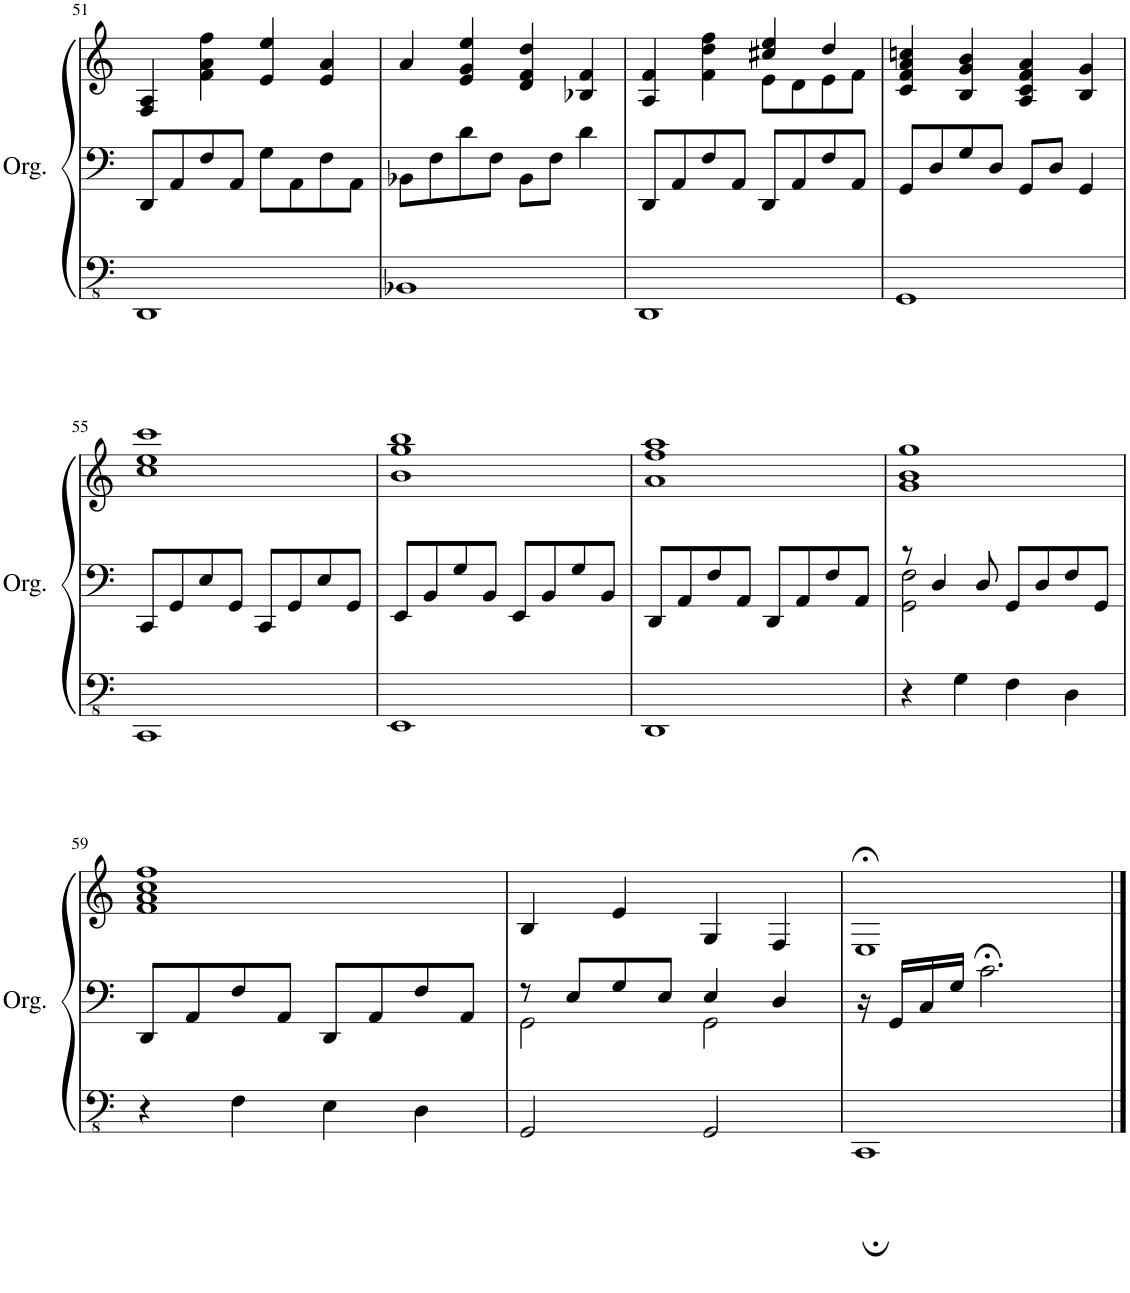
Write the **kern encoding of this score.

**kern	**kern	**kern
*part1	*part1	*part1
*staff3	*staff2	*staff1
*I"Organ	*	*
*I'Org.	*	*
!!LO:PB:g=z
*clefFv4	*clefF4	*clefG2
*k[]	*k[]	*k[]
*M4/4	*M4/4	*M4/4
=51	=51	=51
1DDD	8DD/L	4F/ 4A/
.	8AA/	.
.	8F/	4f\ 4a\ 4ff\
.	8AA/J	.
.	8G\L	4e/ 4ee/
.	8AA\	.
.	8F\	4e/ 4a/
.	8AA\J	.
=52	=52	=52
1BBB-X	8BB-X\L	4a/
.	8F\	.
.	8d\	4e/ 4g/ 4ee/
.	8F\J	.
.	8BB-\L	4d/ 4f/ 4dd/
.	8F\J	.
.	4d\	4B-X/ 4f/
=53	=53	=53
*	*	*^
1DDD	8DD/L	4A/ 4f/	2ryy
.	8AA/	.	.
.	8F/	4f\ 4dd\ 4ff\	.
.	8AA/J	.	.
.	8DD/L	4cc#X/ 4ee/	8e\L
.	8AA/	.	8d\
.	8F/	4dd/	8e\
.	8AA/J	.	8f\J
*	*	*v	*v
=54	=54	=54
1GGG	8GG/L	4c/ 4f/ 4a/ 4ccn/
.	8D/	.
.	8G/	4B/ 4g/ 4b/
.	8D/J	.
.	8GG/L	4A/ 4c/ 4f/ 4a/
.	8D/J	.
.	4GG/	4B/ 4g/
!!LO:LB:g=z
=55	=55	=55
1CCC	8CC/L	1cc 1ee 1ccc
.	8GG/	.
.	8E/	.
.	8GG/J	.
.	8CC/L	.
.	8GG/	.
.	8E/	.
.	8GG/J	.
=56	=56	=56
1EEE	8EE/L	1b 1gg 1bb
.	8BB/	.
.	8G/	.
.	8BB/J	.
.	8EE/L	.
.	8BB/	.
.	8G/	.
.	8BB/J	.
=57	=57	=57
1DDD	8DD/L	1a 1ff 1aa
.	8AA/	.
.	8F/	.
.	8AA/J	.
.	8DD/L	.
.	8AA/	.
.	8F/	.
.	8AA/J	.
=58	=58	=58
*	*^	*
4r	8r	2GG\ 2F\	1g 1b 1gg
.	4D/	.	.
4GG\	.	.	.
.	8D/	.	.
4FF\	8GG/L	2ryy	.
.	8D/	.	.
4DD\	8F/	.	.
.	8GG/J	.	.
*	*v	*v	*
!!LO:LB:g=z
=59	=59	=59
4r	8DD/L	1f 1a 1cc 1ff
.	8AA/	.
4FF\	8F/	.
.	8AA/J	.
4EE\	8DD/L	.
.	8AA/	.
4DD\	8F/	.
.	8AA/J	.
=60	=60	=60
*	*^	*
2GGG/	8r	2GG\	4B/
.	8E/L	.	.
.	8G/	.	4e/
.	8E/J	.	.
2GGG/	4E/	2GG\	4G/
.	4D/	.	4F/
*	*v	*v	*
=61	=61	=61
1CCC;	16r	1E;<
.	16GG/LL	.
.	16C/	.
.	16G/JJ	.
.	2.c;<\	.
==	==	==
*-	*-	*-
